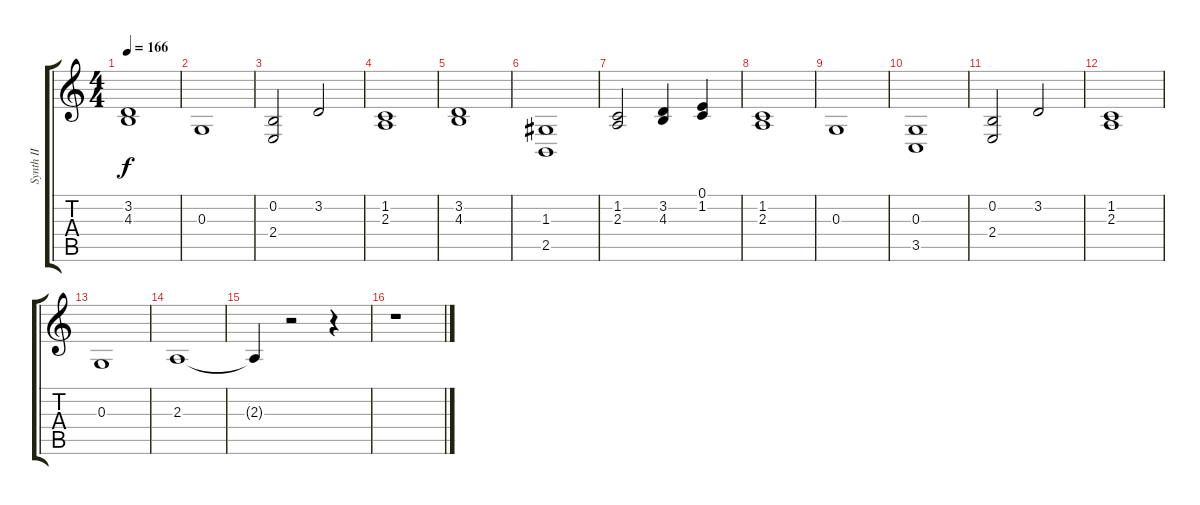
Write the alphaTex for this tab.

\track ("Synth II" "Synth II") {instrument stringensemble1}
\staff {score tabs}
\tuning (E4 B3 G3 D3 A2 E2) {hide}
\ts (4 4)
\tempo 166
\clef g2
\ks c
(3.2 4.3).1{dy f} |
0.3.1 |
(0.2 2.4).2 3.2.2 |
(1.2 2.3).1 |
(3.2 4.3).1 |
(1.3 2.5).1 |
(1.2 2.3).2 (3.2 4.3).4 (0.1 1.2).4 |
(1.2 2.3).1 |
0.3.1 |
(0.3 3.5).1 |
(0.2 2.4).2 3.2.2 |
(1.2 2.3).1 |
0.3.1 |
2.3.1 |
2.3{t}.4 r.2 r.4 |
r.1
